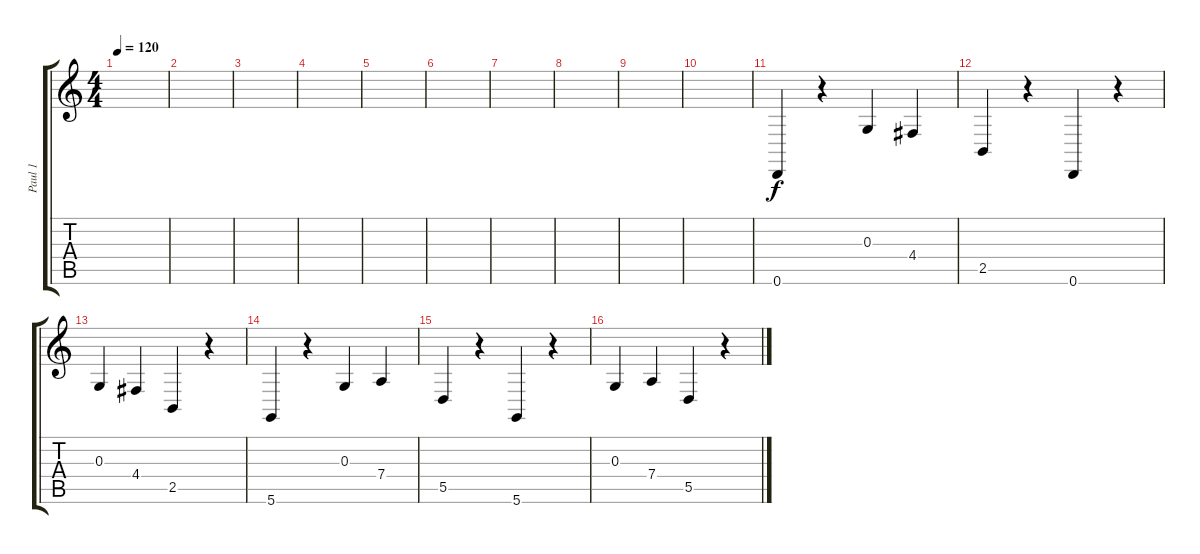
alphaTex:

\track ("Paul 1" "Paul 1") {instrument fx7echoes}
\staff {score tabs}
\tuning (E4 B3 G3 D3 A2 D2) {hide}
\ts (4 4)
\tempo 120
\clef g2
\ks c
|
|
|
|
|
|
|
|
|
|
0.6.4 r.4 0.3.4 4.4.4 |
2.5.4 r.4 0.6.4 r.4 |
0.3.4 4.4.4 2.5.4 r.4 |
5.6.4 r.4 0.3.4 7.4.4 |
5.5.4 r.4 5.6.4 r.4 |
0.3.4 7.4.4 5.5.4 r.4
